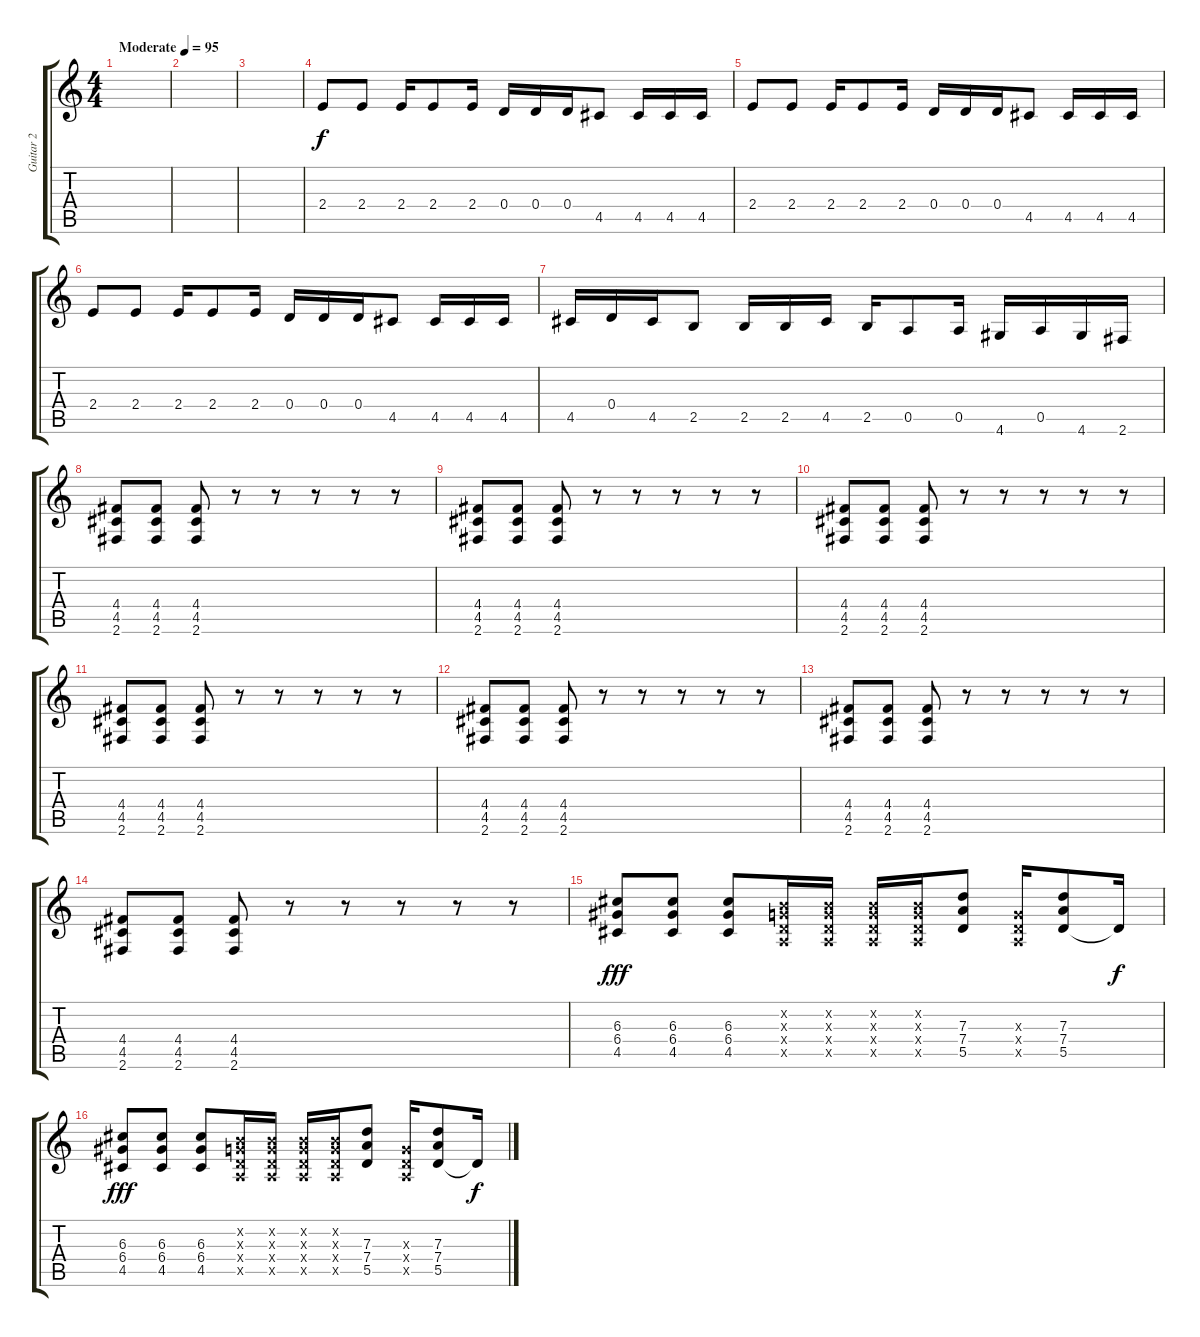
\track ("Guitar 2" "Guitar 2") {instrument distortionguitar}
\staff {score tabs}
\tuning (E4 B3 G3 D3 A2 E2) {hide}
\ts (4 4)
\tempo (95 "Moderate")
\clef g2
\ks c
|
|
|
2.4.8 2.4.8 2.4.16 2.4.8 2.4.16 0.4.16 0.4.16 0.4.16 4.5.8 4.5.16 4.5.16 4.5.16 |
2.4.8 2.4.8 2.4.16 2.4.8 2.4.16 0.4.16 0.4.16 0.4.16 4.5.8 4.5.16 4.5.16 4.5.16 |
2.4.8 2.4.8 2.4.16 2.4.8 2.4.16 0.4.16 0.4.16 0.4.16 4.5.8 4.5.16 4.5.16 4.5.16 |
4.5.16 0.4.16 4.5.16 2.5.8 2.5.16 2.5.16 4.5.16 2.5.16 0.5.8 0.5.16 4.6.16 0.5.16 4.6.16 2.6.16 |
(4.4 4.5 2.6).8 (4.4 4.5 2.6).8 (4.4 4.5 2.6).8 r.8 r.8 r.8 r.8 r.8 |
(4.4 4.5 2.6).8 (4.4 4.5 2.6).8 (4.4 4.5 2.6).8 r.8 r.8 r.8 r.8 r.8 |
(4.4 4.5 2.6).8 (4.4 4.5 2.6).8 (4.4 4.5 2.6).8 r.8 r.8 r.8 r.8 r.8 |
(4.4 4.5 2.6).8 (4.4 4.5 2.6).8 (4.4 4.5 2.6).8 r.8 r.8 r.8 r.8 r.8 |
(4.4 4.5 2.6).8 (4.4 4.5 2.6).8 (4.4 4.5 2.6).8 r.8 r.8 r.8 r.8 r.8 |
(4.4 4.5 2.6).8 (4.4 4.5 2.6).8 (4.4 4.5 2.6).8 r.8 r.8 r.8 r.8 r.8 |
(4.4 4.5 2.6).8 (4.4 4.5 2.6).8 (4.4 4.5 2.6).8 r.8 r.8 r.8 r.8 r.8 |
(6.3 6.4 4.5).8{dy fff} (6.3 6.4 4.5).8 (6.3 6.4 4.5).8 (0.2{x} 0.3{x} 0.4{x} 0.5{x}).16 (0.2{x} 0.3{x} 0.4{x} 0.5{x}).16 (0.2{x} 0.3{x} 0.4{x} 0.5{x}).16 (0.2{x} 0.3{x} 0.4{x} 0.5{x}).16 (7.3 7.4 5.5).8 (0.3{x} 0.4{x} 0.5{x}).16 (7.3 7.4 5.5).8 5.5{t}.16{dy f} |
(6.3 6.4 4.5).8{dy fff} (6.3 6.4 4.5).8 (6.3 6.4 4.5).8 (0.2{x} 0.3{x} 0.4{x} 0.5{x}).16 (0.2{x} 0.3{x} 0.4{x} 0.5{x}).16 (0.2{x} 0.3{x} 0.4{x} 0.5{x}).16 (0.2{x} 0.3{x} 0.4{x} 0.5{x}).16 (7.3 7.4 5.5).8 (0.3{x} 0.4{x} 0.5{x}).16 (7.3 7.4 5.5).8 5.5{t}.16{dy f}
